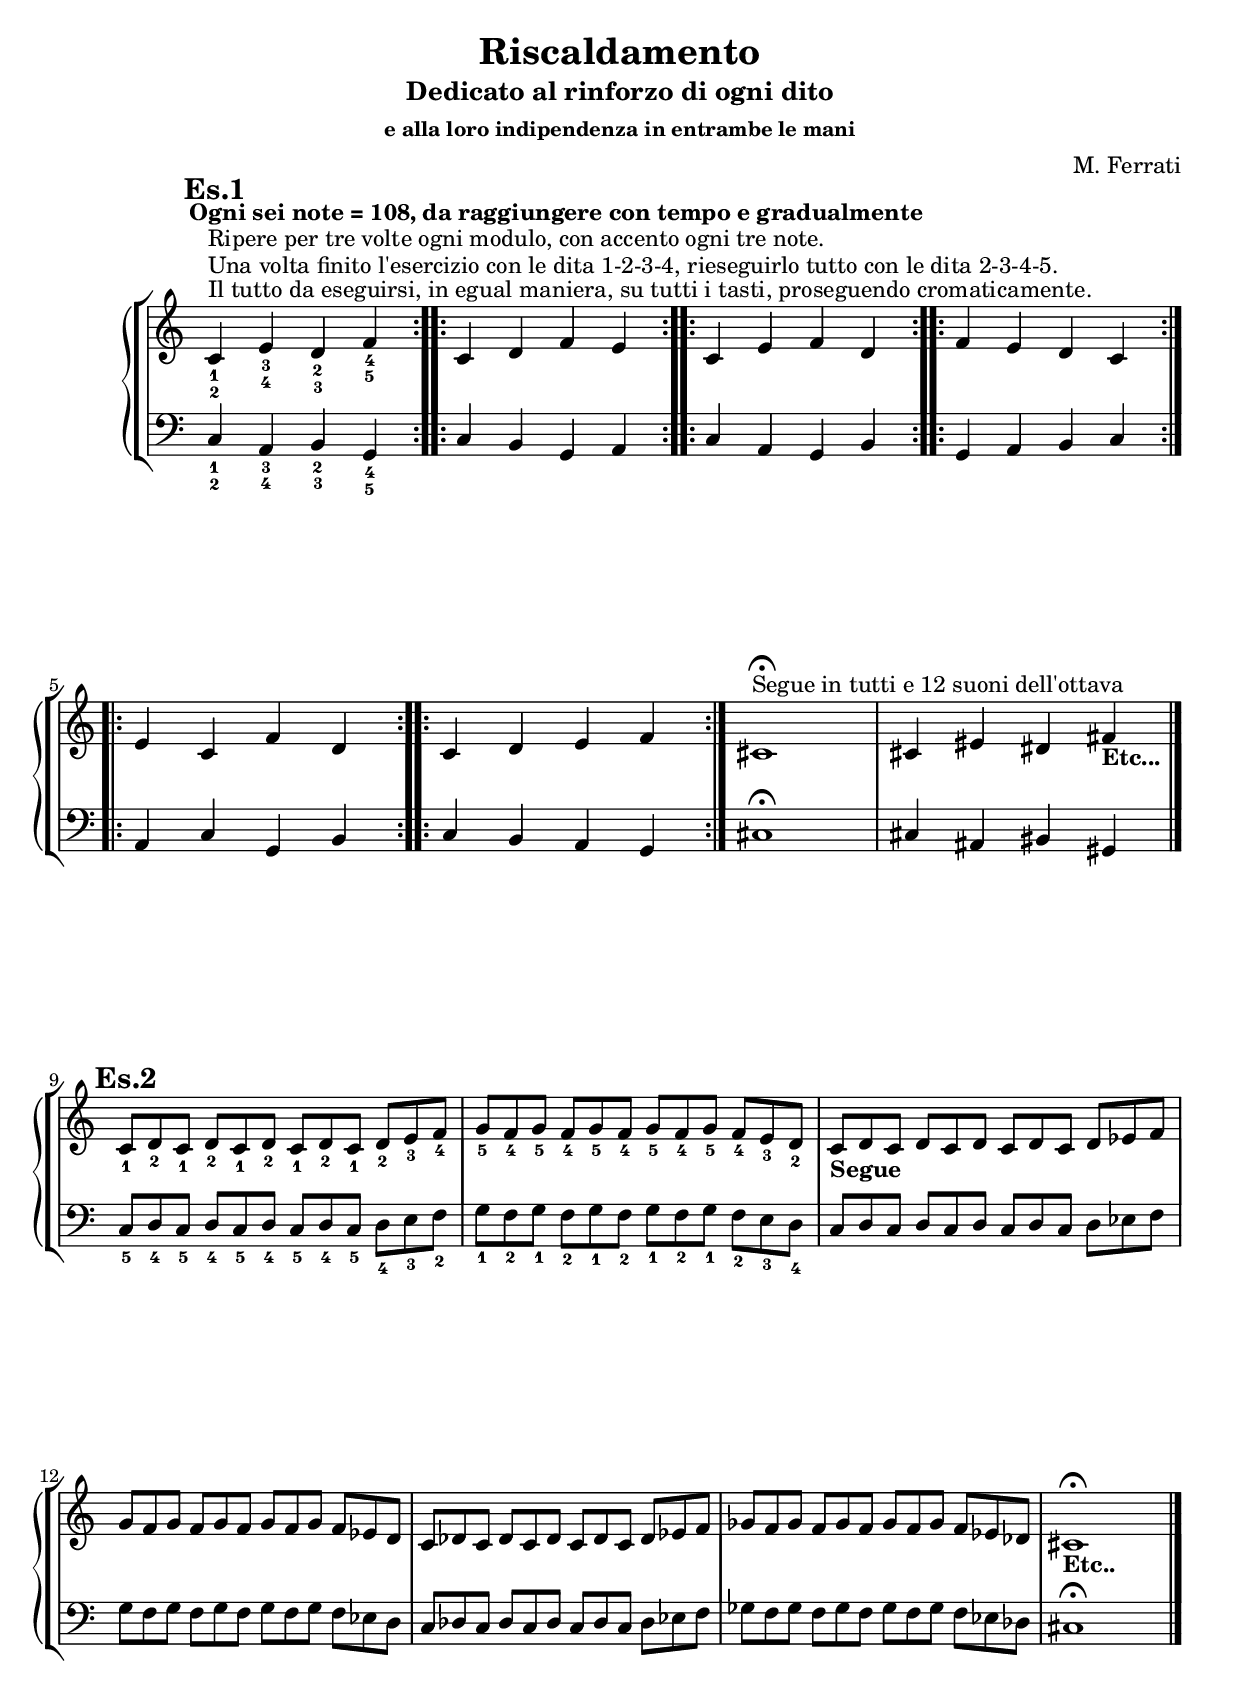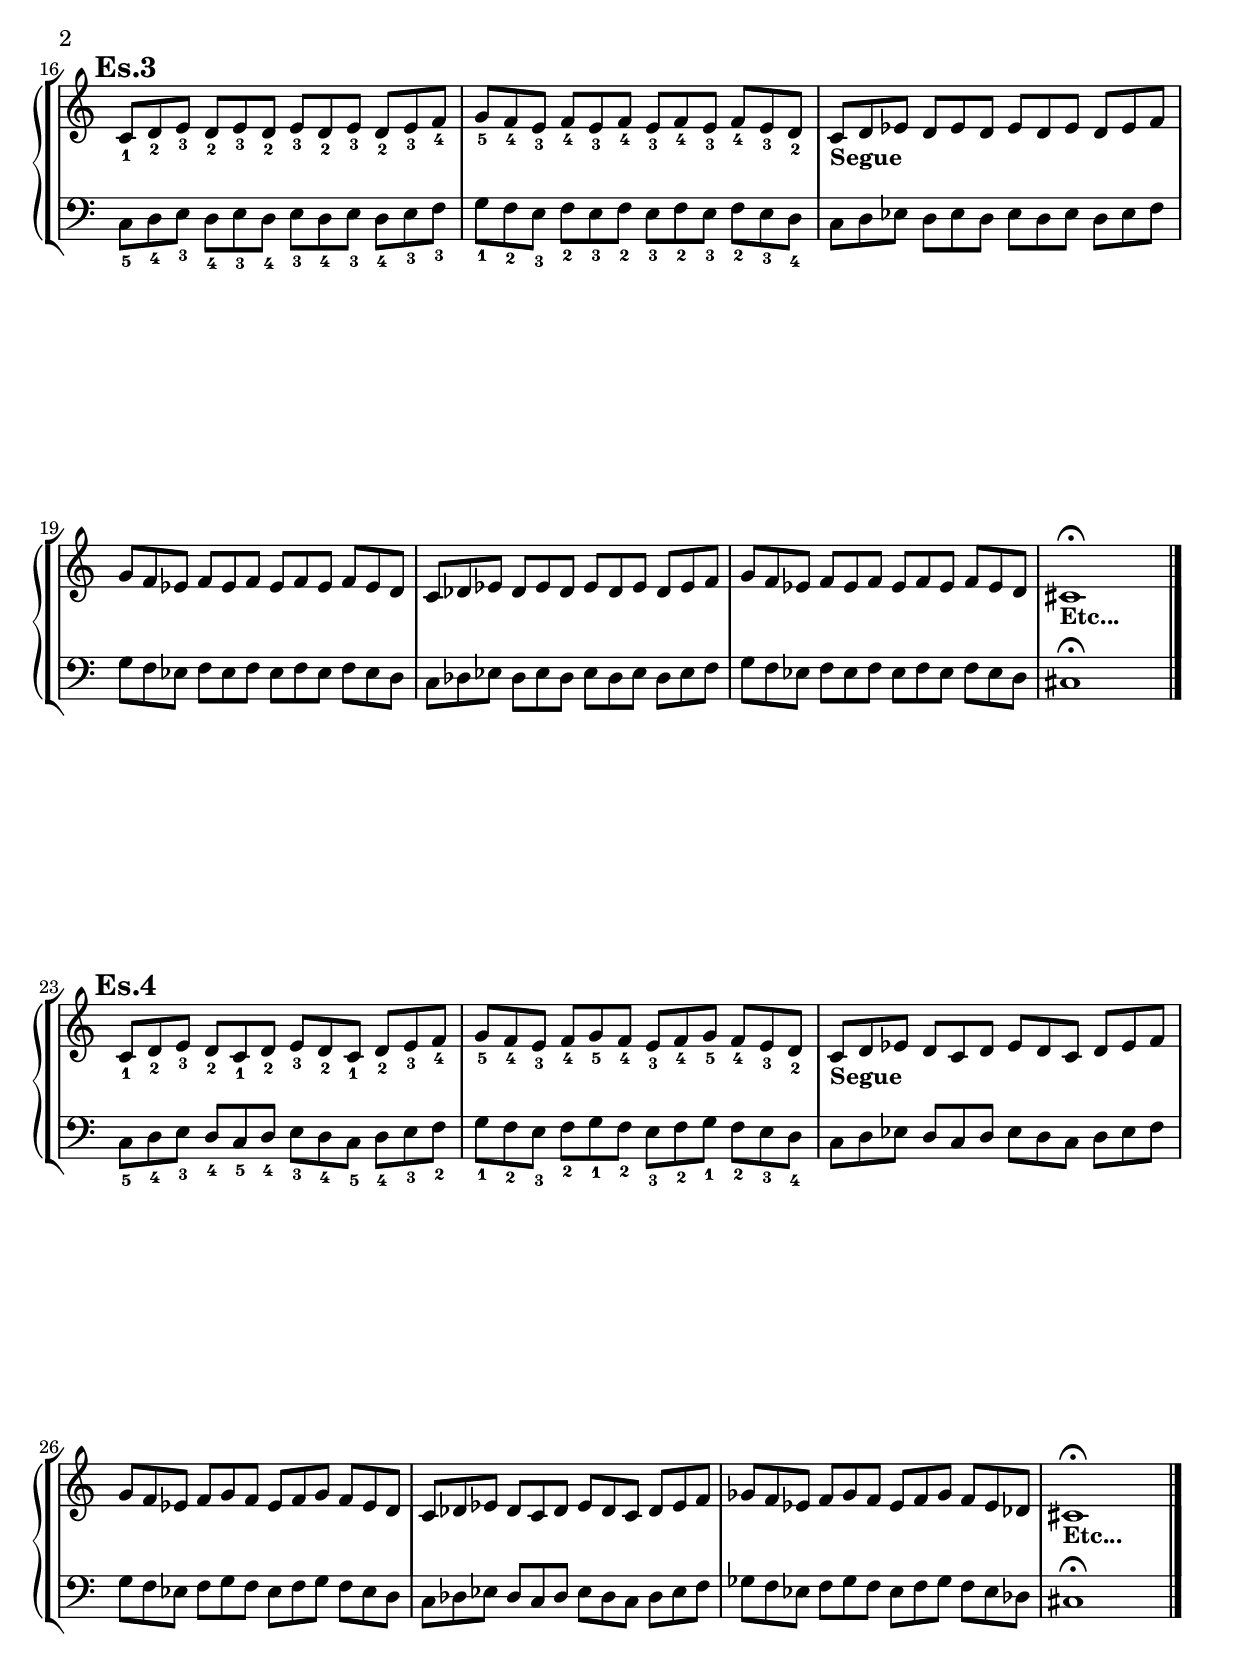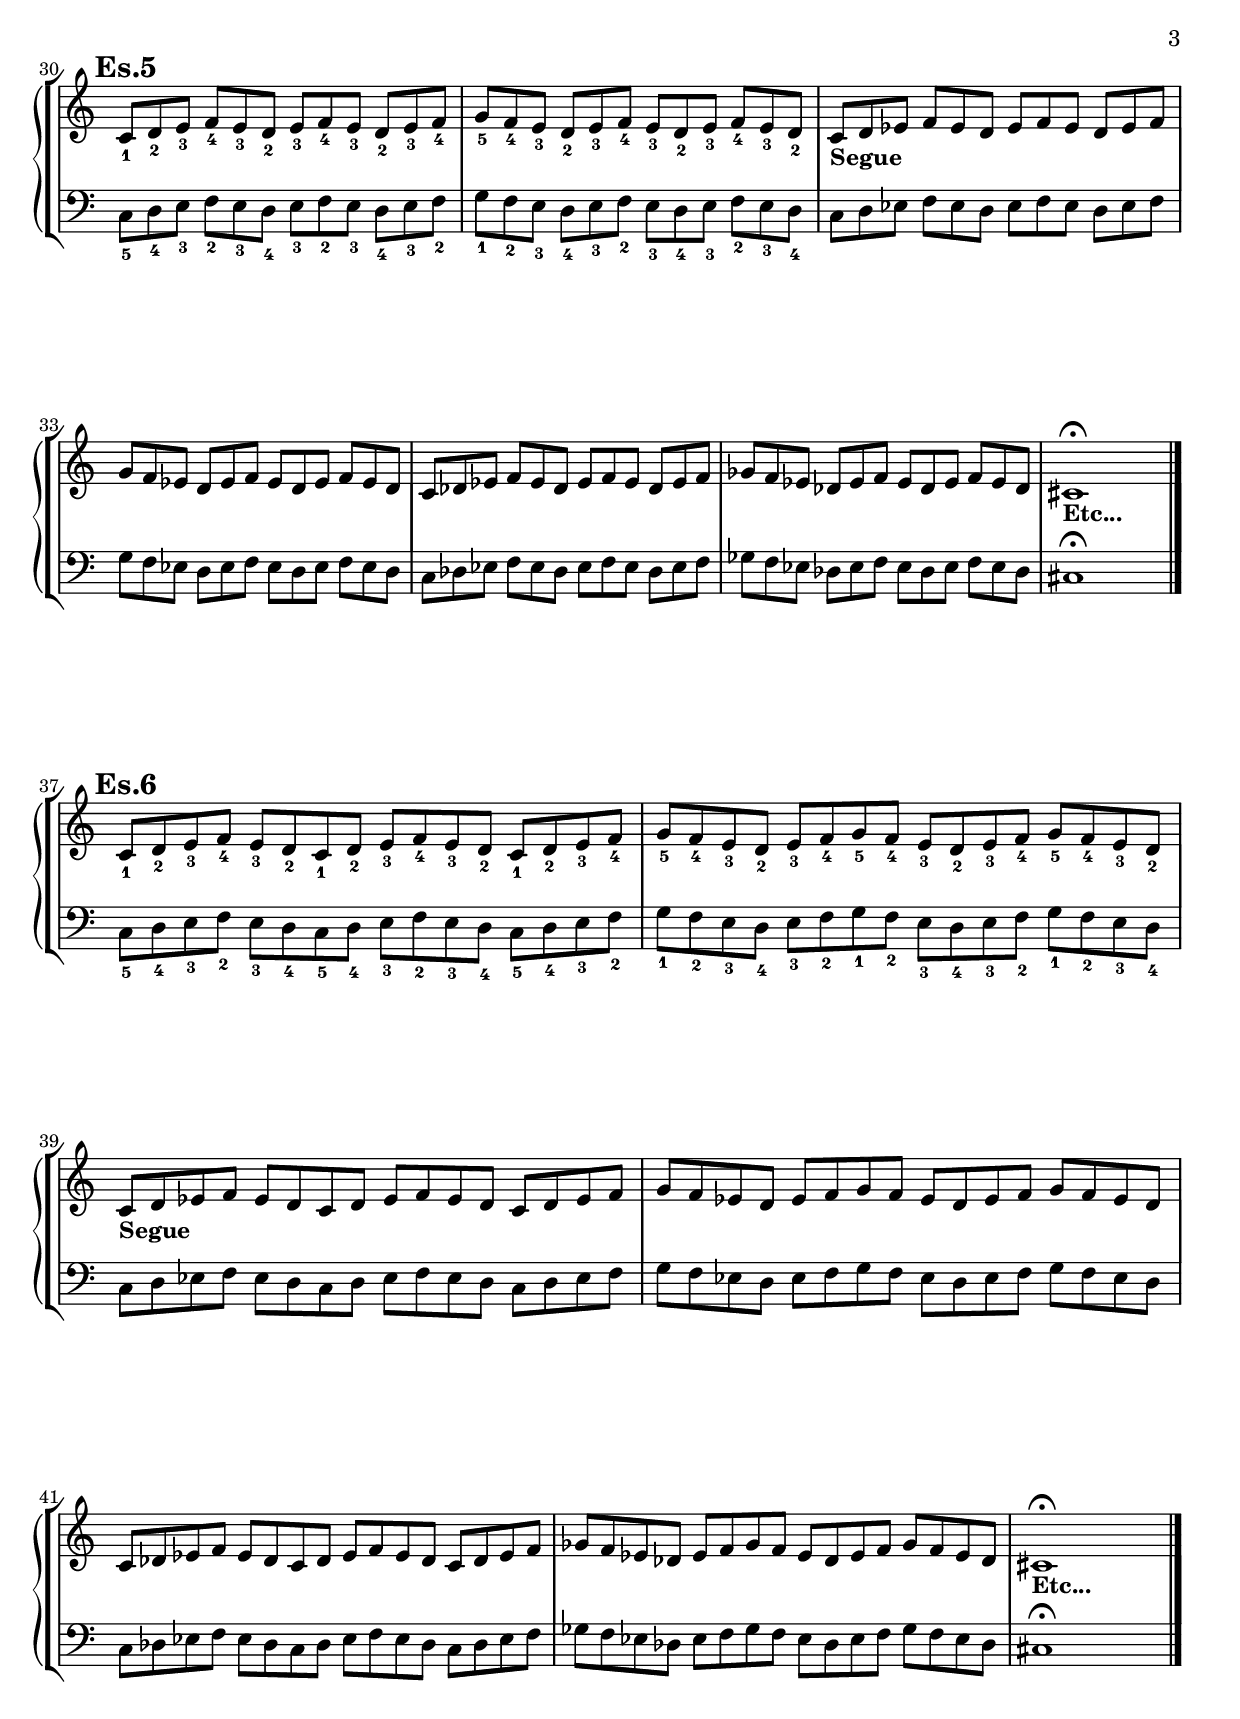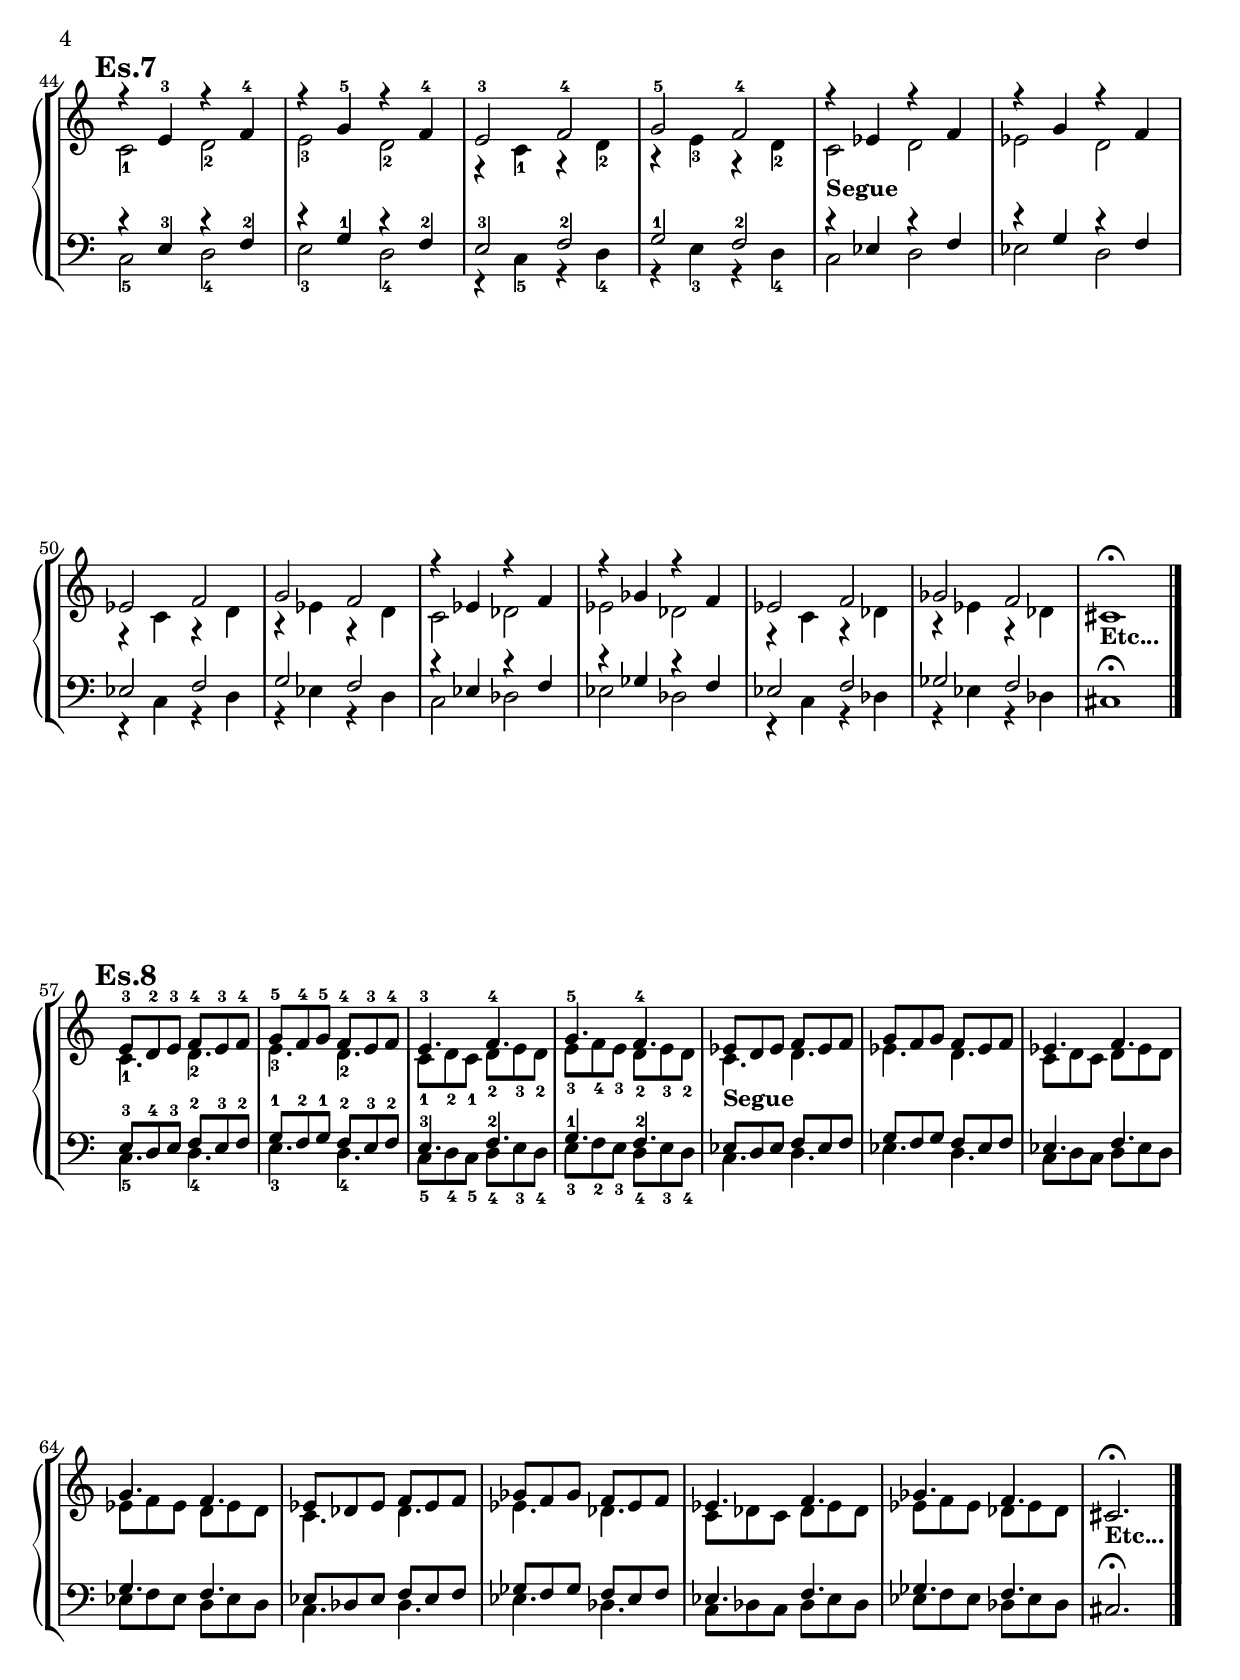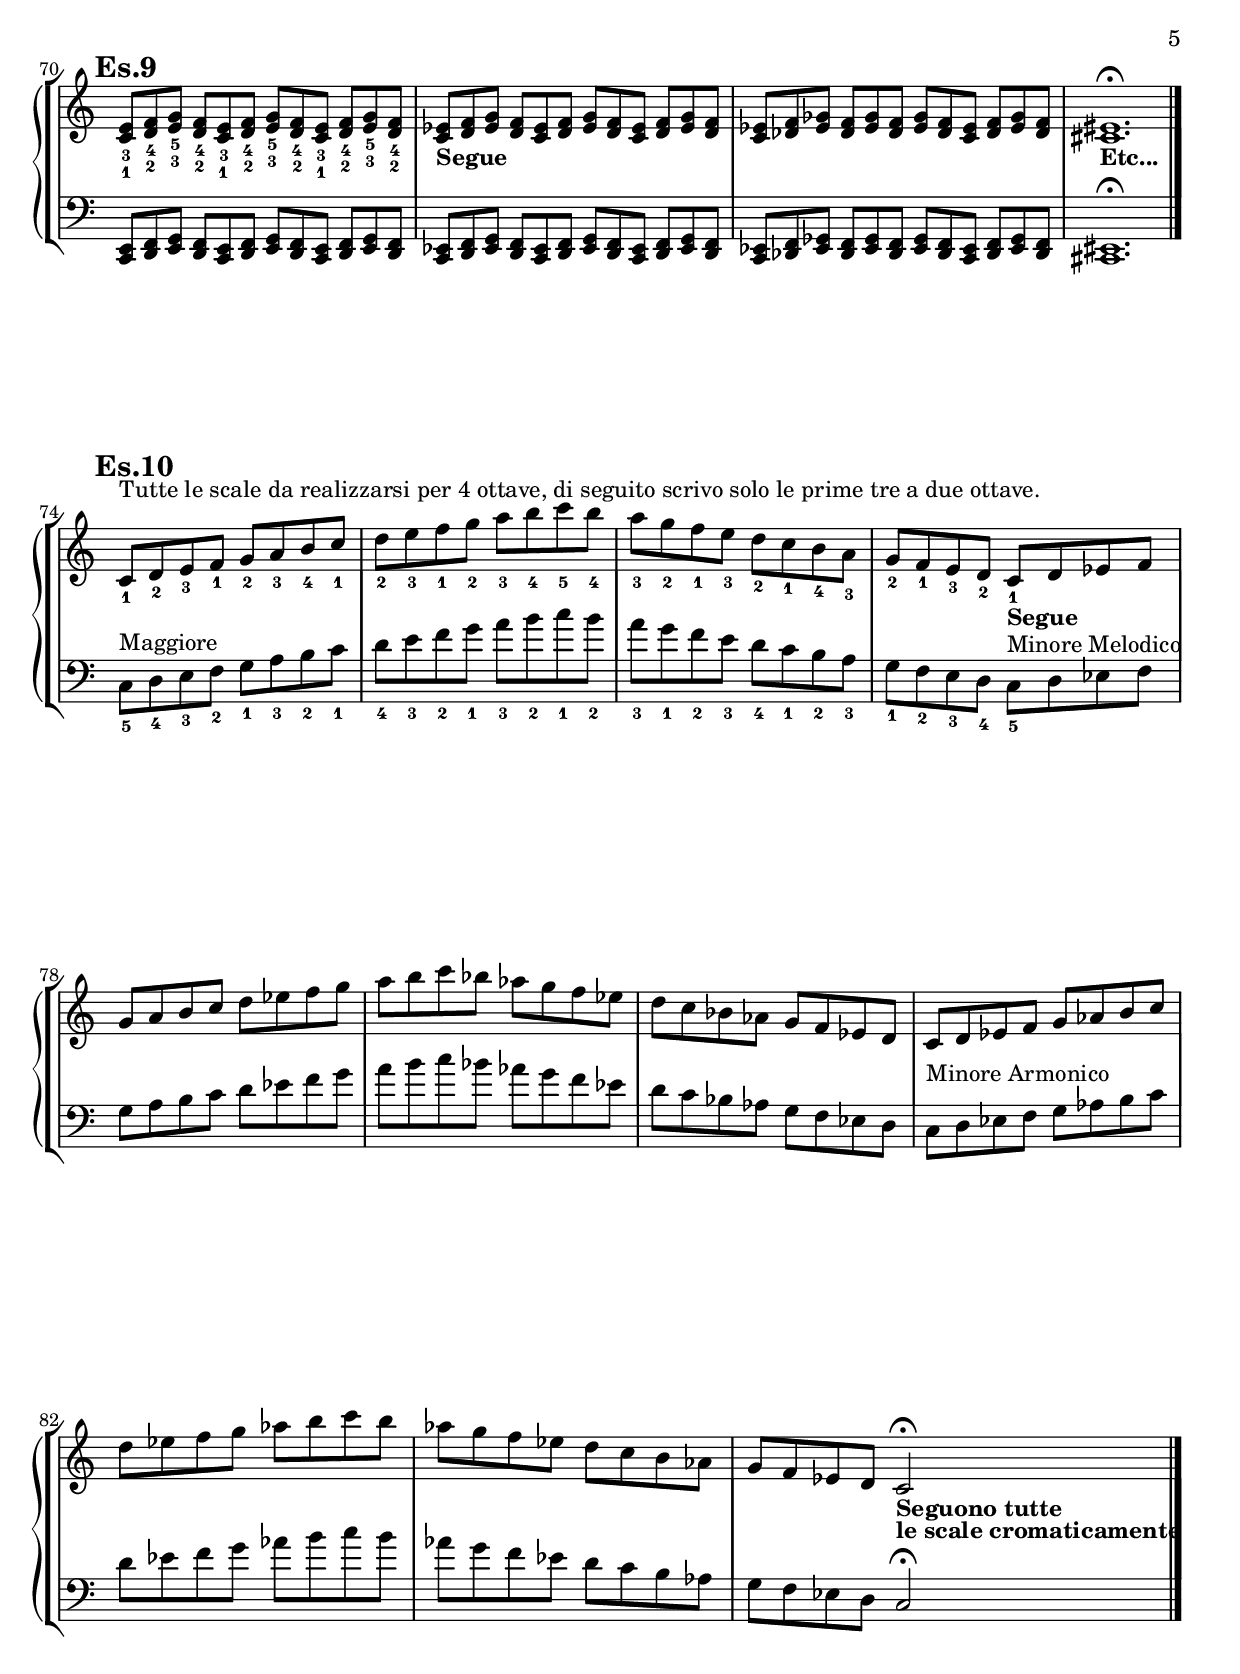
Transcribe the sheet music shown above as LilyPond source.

\header {
	title = "Riscaldamento"
	subtitle = "Dedicato al rinforzo di ogni dito"
	subsubtitle = "e alla loro indipendenza in entrambe le mani"
	composer = "M. Ferrati"

	% I campi seguenti sono centrati in fondo
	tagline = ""
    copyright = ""
}

primodx = \relative
	{
	\mark \markup {\bold"Es.1"}
	\omit Staff.TimeSignature
	\tempo "Ogni sei note = 108, da raggiungere con tempo e gradualmente"
	\clef treble
	\repeat volta 3 { c'^\markup{"Il tutto da eseguirsi, in egual maniera, su tutti i tasti, proseguendo cromaticamente."}^\markup{"Una volta finito l'esercizio con le dita 1-2-3-4, rieseguirlo tutto con le dita 2-3-4-5."}^\markup{"Ripere per tre volte ogni modulo, con accento ogni tre note."}_1_2 e_3_4 d_2_3 f_4_5 }
	\repeat volta 3 { c d f e }
	\repeat volta 3 { c e f d }
	\repeat volta 3 { f e d c }
	\repeat volta 3 { e c f d }
	\repeat volta 3 { c d e f }
	cis1^\markup{"Segue in tutti e 12 suoni dell'ottava"}\fermata
	cis4 eis dis fis_\markup{\bold "Etc..."}\break \bar "|."
	}

primosx = \relative
	{
	\omit Staff.TimeSignature
	\clef bass
	\repeat volta 3 { c4_1_2 a_3_4 b_2_3 g_4_5 }
	\repeat volta 3 { c b g a }
	\repeat volta 3 { c a g b }
	\repeat volta 3 { g a b c }
	\repeat volta 3 { a c g b }
	\repeat volta 3 { c b a g }
	cis1\fermata
	cis4 ais bis gis \bar"|."
	}

secondodx = \relative 
	{
	\mark \markup {\bold"Es.2"}
	\time 12/8	
	\omit Staff.TimeSignature
	\clef treble
	
	c'8_1 d_2 c_1 d_2 c_1 d_2 c_1 d_2 c_1 d_2 e_3 f_4
	g_5 f_4 g_5 f_4 g_5 f_4 g_5 f_4 g_5 f_4 e_3 d_2
	c_\markup{\bold "Segue"} d c d c d c d c d ees f
	g f g f g f g f g f ees d
	c des c des c des c des c des ees f
	ges f ges f ges f ges f ges f ees des
	cis1_\markup{\bold "Etc.."}\fermata \hide r2 \bar "|."
	}

secondosx = \relative
	{
	\omit Staff.TimeSignature
	\clef bass
	c8_5 d_4 c_5 d_4 c_5 d_4 c_5 d_4 c_5 d_4 e_3 f_2
	g_1 f_2 g_1 f_2 g_1 f_2 g_1 f_2 g_1 f_2 e_3 d_4
	c d c d c d c d c d ees f
	g f g f g f g f g f ees d
	c des c des c des c des c des ees f
	ges f ges f ges f ges f ges f ees des
	cis1\fermata \hide r2 \break \bar "|."
	}
	


terzodx = \relative
	{
	\mark \markup {\bold"Es.3"}
	\omit Staff.TimeSignature
	\clef treble
	c'8_1 d_2 e_3 d_2 e_3 d_2 e_3 d_2 e_3 d_2 e_3 f_4
	g_5 f_4 e_3 f_4 e_3 f_4 e_3 f_4 e_3 f_4 e_3 d_2
	c_\markup{\bold "Segue"} d ees d ees d ees d ees d ees f
	g f ees f ees f ees f ees f ees d
	c des ees des ees des ees des ees des ees f
	g f ees f ees f ees f ees f ees d
	cis1_\markup{\bold "Etc..."} \fermata \hide r2 \break \bar "|."
	}

terzosx = \relative
	{
	\clef bass
	\omit Staff.TimeSignature
	c8_5 d_4 e_3 d_4 e_3 d_4 e_3 d_4 e_3 d_4 e_3 f_3
	g_1 f_2 e_3 f_2 e_3 f_2 e_3 f_2 e_3 f_2 e_3 d_4
	c d ees d ees d ees d ees d ees f
	g f ees f ees f ees f ees f ees d
	c des ees des ees des ees des ees des ees f
	g f ees f ees f ees f ees f ees d
	cis1 \fermata \hide r2 \break \bar "|."
	}

quartodx = \relative
	{
	\mark \markup {\bold"Es.4"}
	\omit Staff.TimeSignature
	\clef treble
	c'8_1 d_2 e_3 d_2 c_1 d_2 e_3 d_2 c_1 d_2 e_3 f_4
	g_5 f_4 e_3 f_4 g_5 f_4 e_3 f_4 g_5 f_4 e_3 d_2
	c_\markup{\bold "Segue"} d ees d c d ees d c d ees f
	g f ees f g f ees f g f ees d
	c des ees des c des ees des c des ees f
	ges f ees f ges f ees f ges f ees des
	cis1_\markup{\bold "Etc..."} \fermata \hide r2 \break \bar "|."
	}

quartosx = \relative
	{
	\omit Staff.TimeSignature
	\clef bass
	c8_5 d_4 e_3 d_4 c_5 d_4 e_3 d_4 c_5 d_4 e_3 f_2
	g_1 f_2 e_3 f_2 g_1 f_2 e_3 f_2 g_1 f_2 e_3 d_4
	c d ees d c d ees d c d ees f
	g f ees f g f ees f g f ees d
	c des ees des c des ees des c des ees f
	ges f ees f ges f ees f ges f ees des
	cis1 \fermata \hide r2 \break \bar "|."
	}

quintodx = \relative
	{
	\mark \markup {\bold"Es.5"}
	\omit Staff.TimeSignature
	\clef treble
	c'8_1 d_2 e_3 f_4 e_3 d_2 e_3 f_4 e_3 d_2 e_3 f_4
	g_5 f_4 e_3 d_2 e_3 f_4 e_3 d_2 e_3 f_4 e_3 d_2
	c_\markup{\bold "Segue"} d ees f ees d ees f ees d ees f
	g f ees d ees f ees d ees f ees d
	c des ees f ees des ees f ees des ees f
	ges f ees des ees f ees des ees f ees des
	cis1_\markup{\bold "Etc..."} \fermata \hide r2 \break \bar "|."
	}

quintosx = \relative
	{
	\omit Staff.TimeSignature
	\clef bass
	c8_5 d_4 e_3 f_2 e_3 d_4 e_3 f_2 e_3 d_4 e_3 f_2
	g_1 f_2 e_3 d_4 e_3 f_2 e_3 d_4 e_3 f_2 e_3 d_4
	c d ees f ees d ees f ees d ees f
	g f ees d ees f ees d ees f ees d
	c des ees f ees des ees f ees des ees f
	ges f ees des ees f ees des ees f ees des
	cis1 \fermata \hide r2 \break \bar "|."
	}


sestodx = \relative
	{
	\mark \markup {\bold"Es.6"}
	\time 8/4
	\omit Staff.TimeSignature
	\clef treble
	c'8[_1 d_2 e_3 f_4] e_3[ d_2 c_1 d_2] e_3[ f_4 e_3 d_2] c_1[ d_2 e_3 f_4]
	g_5[ f_4 e_3 d_2] e_3[ f_4 g_5 f_4] e_3[ d_2 e_3 f_4] g_5[ f_4 e_3 d_2]
	c[_\markup{\bold "Segue"} d ees f] ees[ d c d] ees[ f ees d] c[ d ees f]
	g[ f ees d] ees[ f g f] ees[ d ees f] g[ f ees d]
	c[ des ees f] ees[ des c des] ees[ f ees des] c[ des ees f]
	ges[ f ees des] ees[ f ges f] ees[ des ees f] ges[ f ees des]
	cis1_\markup{\bold "Etc..."} \fermata \hide r \break \bar "|."
	}

sestosx = \relative
	{
	\omit Staff.TimeSignature
	\clef bass
	c8[_5 d_4 e_3 f_2] e_3[ d_4 c_5 d_4] e_3[ f_2 e_3 d_4] c_5[ d_4 e_3 f_2]
	g_1[ f_2 e_3 d_4] e_3[ f_2 g_1 f_2] e_3[ d_4 e_3 f_2] g_1[ f_2 e_3 d_4]
	c[ d ees f] ees[ d c d] ees[ f ees d] c[ d ees f]
	g[ f ees d] ees[ f g f] ees[ d ees f] g[ f ees d]
	c[ des ees f] ees[ des c des] ees[ f ees des] c[ des ees f]
	ges[ f ees des] ees[ f ges f] ees[ des ees f] ges[ f ees des]
	cis1 \fermata \hide r \break \bar "|."
	}


settimodx = 
	<<
	\relative c' {
	\mark \markup {\bold"Es.7"}
	\clef treble
	\time 4/4
	\omit Staff.TimeSignature
	r4 e-3 r f-4
	r g-5 r f-4
	e2-3 f-4
	g-5 f-4
	r4 ees r f
	r g r f
	ees2 f
	g f
	r4 ees r f
	r ges r f
	ees2 f
	ges f
	cis1_\markup{\bold"Etc..."} \fermata \break \bar "|."
	} 
	\\
	\relative c' {
	\clef treble
	c2_1 d_2
	e_3 d_2
	r4 c_1 r d_2
	r e_3 r d_2
	c2_\markup{\bold"Segue"} d
	ees d
	r4 c r d
	r ees r d
	c2 des
	ees des
	r4 c r des
	r ees r des
	}
	>>

settimosx = 
	<<
	\relative c {
	\clef bass
	\omit Staff.TimeSignature
	r4 e-3 r f-2
	r g-1 r f-2
	e2-3 f-2
	g-1 f-2
	r4 ees r f
	r g r f
	ees2 f
	g f
	r4 ees r f
	r ges r f
	ees2 f
	ges f
	cis1 \fermata \break \bar "|."
	} 
	\\
	\relative c {
	\clef bass
	c2_5 d_4
	e_3 d_4
	r4 c_5 r d_4
	r e_3 r d_4
	c2 d
	ees d
	r4 c r d
	r ees r d
	c2 des
	ees des
	r4 c r des
	r ees r des
	}
	>>


ottavodx = 
	<<
	\relative c' {
	\mark \markup {\bold"Es.8"}
	\clef treble
	\time 6/8
	\omit Staff.TimeSignature
	e8-3 d-2 e-3 f-4 e-3 f-4
	g-5 f-4 g-5 f-4 e-3 f-4
	e4.-3 f-4
	g-5 f-4
	ees8 d ees f ees f
	g f g f ees f
	ees4. f
	g f
	ees8 des ees f ees f
	ges f ges f ees f
	ees4. f
	ges f
	cis2._\markup{\bold"Etc..."} \fermata \break \bar "|."
	} 
	\\
	\relative c' {
	\clef treble
	\time 6/8
	\omit Staff.TimeSignature
	c4._1 d_2
	e_3 d_2
	c8_1 d_2 c_1 d_2 e_3 d_2
	e_3 f_4 e_3 d_2 e_3 d_2
	c4._\markup{\bold"Segue"} d
	ees d
	c8 d c d ees d
	ees f ees d ees d
	c4. des
	ees des
	c8 des c des ees des
	ees f ees des ees des
	}
	>>

ottavosx = 
	<<
	\relative c {
	\clef bass
	\time 6/8
	\omit Staff.TimeSignature
	e8-3 d-4 e-3 f-2 e-3 f-2
	g-1 f-2 g-1 f-2 e-3 f-2
	e4.-3 f-2
	g-1 f-2
	ees8 d ees f ees f
	g f g f ees f
	ees4. f
	g f
	ees8 des ees f ees f
	ges f ges f ees f
	ees4. f
	ges f
	cis2. \fermata \break \bar "|."
	} 
	\\
	\relative c {
	\clef bass
	\time 6/8
	\omit Staff.TimeSignature
	c4._5 d_4
	e_3 d_4
	c8_5 d_4 c_5 d_4 e_3 d_4
	e_3 f_2 e_3 d_4 e_3 d_4
	c4. d
	ees d
	c8 d c d ees d
	ees f ees d ees d
	c4. des
	ees des
	c8 des c des ees des
	ees f ees des ees des
	}
	>>


dom = {<c e>8}
rem = {<d f>}
mim = {<e g>}
does = {<c ees>}
mies = {<ees g>}
rees = {<des f>}
miees = {<ees ges>}

nonodx = 
	\relative c' {
	\mark \markup {\bold"Es.9"}
	\clef treble
	\time 12/8
	\omit Staff.TimeSignature
	<c_1 e_3> <d_2 f_4> <e_3 g_5> <d_2 f_4> <c_1 e_3> <d_2 f_4> <e_3 g_5> <d_2 f_4> <c_1 e_3> <d_2 f_4> <e_3 g_5> <d_2 f_4>
	<c ees>_\markup{\bold"Segue"} \rem \mies \rem \does \rem \mies \rem \does \rem \mies \rem
	\does \rees \miees \rees \miees \rees \miees \rees \does \rees \miees \rees
	<cis eis>1._\markup{\bold"Etc..."} \fermata \break \bar "|."
	} 


nonosx = 
	\relative c {
	\clef bass
	\time 12/8
	\omit Staff.TimeSignature
	<c, e>8 <d f> <e g> <d f> <c e> <d f> <e g> <d f> <c e> <d f> <e g> <d f>
	\does \rem \mies \rem \does \rem \mies \rem \does \rem \mies \rem
	\does \rees \miees \rees \miees \rees \miees \rees \does \rees \miees \rees
	<cis eis>1. \fermata \break \bar "|."
	} 


decimodx = 
	\relative c' {
	\mark \markup {\bold"Es.10"}
	\clef treble
	\time 4/4
	\omit Staff.TimeSignature
	c8^\markup{"Tutte le scale da realizzarsi per 4 ottave, di seguito scrivo solo le prime tre a due ottave."}_1 d_2 e_3 f_1 g_2 a_3 b_4 c_1
	d_2 e_3 f_1 g_2 a_3 b_4 c_5 b_4
	a_3 g_2 f_1 e_3 d_2 c_1 b_4 a_3
	g_2 f_1 e_3 d_2 c_1_\markup{\bold"Segue"} d ees f
	g a b c d ees f g
	a b c bes aes g f ees
	d c bes aes g f ees d
	c d ees f g aes b c
	d ees f g aes b c b
	aes g f ees d c b aes
	g f ees d c2_\markup{\bold"Seguono tutte"}_\markup{\bold"le scale cromaticamente"} \fermata \break \bar "|."
	} 


decimosx = 
	\relative c {
	\clef bass
	\time 4/4
	\omit Staff.TimeSignature
	c8_5^\markup{"Maggiore"} d_4 e_3 f_2 g_1 a_3 b_2 c_1
	d_4 e_3 f_2 g_1 a_3 b_2 c_1 b_2
	a_3 g_1 f_2 e_3 d_4 c_1 b_2 a_3
	g_1 f_2 e_3 d_4 c_5^\markup{"Minore Melodico"} d ees f
	g a b c d ees f g
	a b c bes aes g f ees
	d c bes aes g f ees d
	c^\markup{"Minore Armonico"} d ees f g aes b c
	d ees f g aes b c b
	aes g f ees d c b aes
	g f ees d c2 \fermata \break \bar "|."
	}




%devo studiare bene se è meglio /with {instrumentName = "es1"} o /murk /markup {"es1"}

\score {
	\new StaffGroup {
		<<
			\new PianoStaff	%\with { instrumentName = "Es.1" }
				<<
					\new Staff = "primodx" \primodx
					\new Staff = "primosx" \primosx
				>>
		>>
		<<
			\new PianoStaff %\with { instrumentName = "Es.2" }
				<<
					\new Staff = "secondodx" \secondodx
					\new Staff = "secondosx" \secondosx
				>>
		>>
		<<
			\new PianoStaff %\with { instrumentName = "Es.3" }
				<<
					\new Staff = "terzodx" \terzodx
					\new Staff = "terzosx" \terzosx
				>>
		>>
		<<
			\new PianoStaff %with { instrumentName = "Es.4" }
				<<
					\new Staff = "quartodx" \quartodx
					\new Staff = "quartosx" \quartosx
				>>
		>>
		<<
			\new PianoStaff %with { instrumentName = "Es.5" }
				<<
					\new Staff = "quintodx" \quintodx
					\new Staff = "quintosx" \quintosx
				>>
		>>
		<<
			\new PianoStaff %with { instrumentName = "Es.6" }
				<<
					\new Staff = "sestodx" \sestodx
					\new Staff = "sestosx" \sestosx
				>>
		>>
		<<
			\new PianoStaff	%\with { instrumentName = "Es.7" }
				<<
					\new Staff = "settimodx" \settimodx
					\new Staff = "settimosx" \settimosx
				>>
		>>
		<<
			\new PianoStaff	%\with { instrumentName = "Es.8" }
				<<
					\new Staff = "ottavodx" \ottavodx
					\new Staff = "ottavosx" \ottavosx
				>>
		>>
		<<
			\new PianoStaff	%\with { instrumentName = "Es.9" }
				<<
					\new Staff = "nonodx" \nonodx
					\new Staff = "nonosx" \nonosx
				>>
		>>
		<<
			\new PianoStaff	%\with { instrumentName = "Es.1" }
				<<
					\new Staff = "decimodx" \decimodx
					\new Staff = "decimosx" \decimosx
				>>
		>>
	}
	\layout{}
}